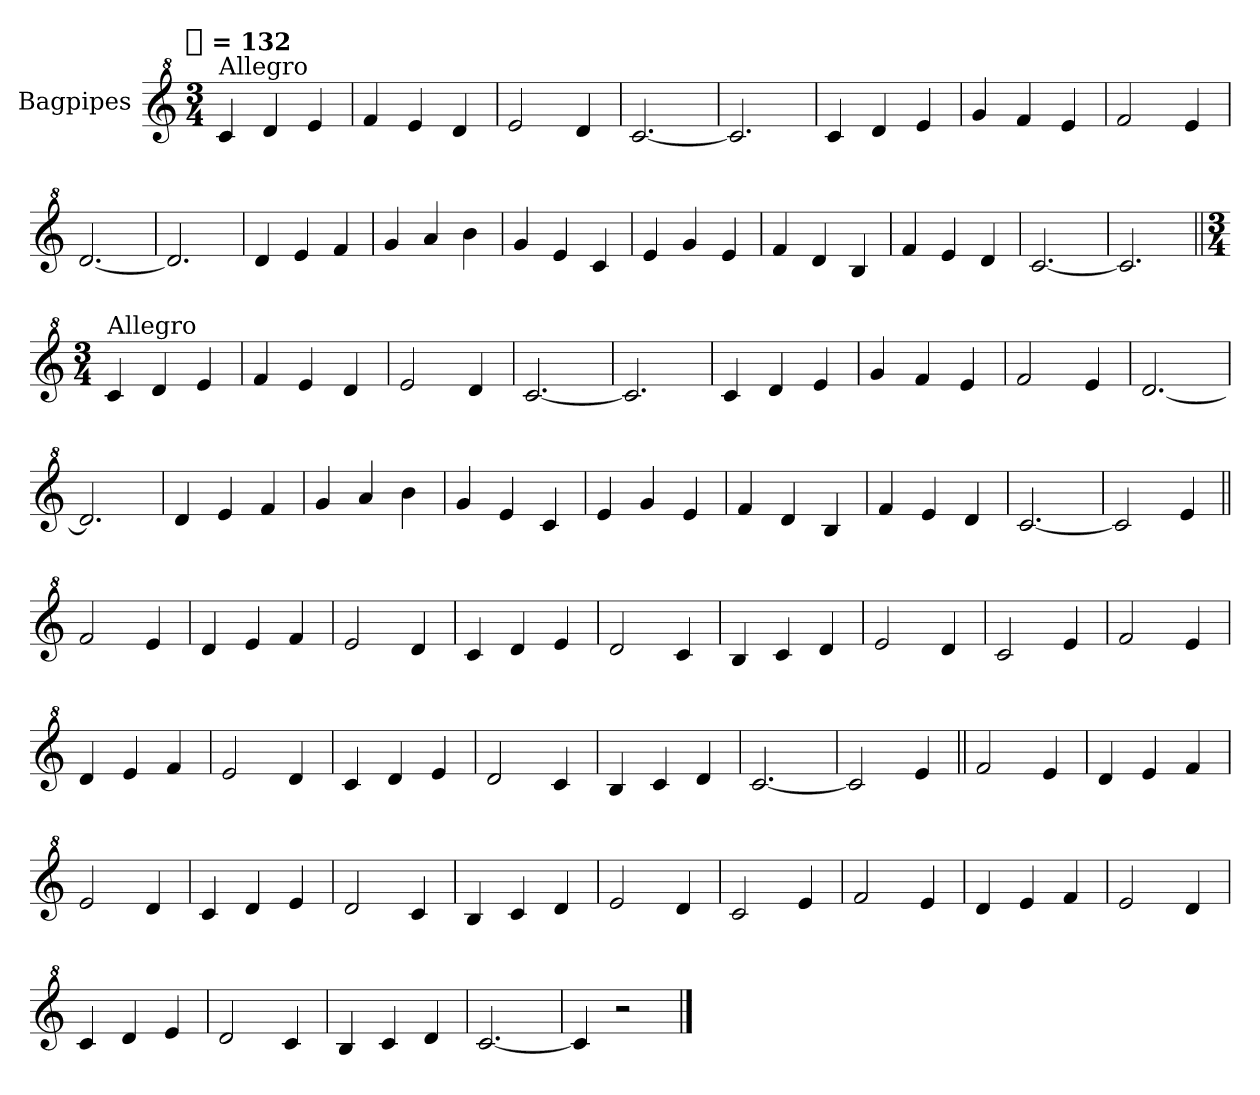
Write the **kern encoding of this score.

**kern
*part1
*staff1
*I"Bagpipes
*I'Bag
*clefG^2
*k[]
!!LO:TX:omd:t=[quarter] = 132
*M3/4
*MM132
=1
!LO:TX:a:t=Allegro
4cc
4dd
4ee
=
4ff
4ee
4dd
=
2ee
4dd
=
[2.cc
=
2.cc]
=
4cc
4dd
4ee
=
4gg
4ff
4ee
=
2ff
4ee
=
[2.dd
=
2.dd]
=
4dd
4ee
4ff
=
4gg
4aa
4bb
=
4gg
4ee
4cc
=
4ee
4gg
4ee
=
4ff
4dd
4b
=
4ff
4ee
4dd
=
[2.cc
=
2.cc]
=||
*M3/4
*MM132
!LO:TX:a:t=Allegro
4cc
4dd
4ee
=
4ff
4ee
4dd
=
2ee
4dd
=
[2.cc
=
2.cc]
=
4cc
4dd
4ee
=
4gg
4ff
4ee
=
2ff
4ee
=
[2.dd
=
2.dd]
=
4dd
4ee
4ff
=
4gg
4aa
4bb
=
4gg
4ee
4cc
=
4ee
4gg
4ee
=
4ff
4dd
4b
=
4ff
4ee
4dd
=
[2.cc
=
2cc]
4ee
=||
2ff
4ee
=
4dd
4ee
4ff
=
2ee
4dd
=
4cc
4dd
4ee
=
2dd
4cc
=
4b
4cc
4dd
=
2ee
4dd
=
2cc
4ee
=
2ff
4ee
=
4dd
4ee
4ff
=
2ee
4dd
=
4cc
4dd
4ee
=
2dd
4cc
=
4b
4cc
4dd
=
[2.cc
=
2cc]
4ee
=||
2ff
4ee
=
4dd
4ee
4ff
=
2ee
4dd
=
4cc
4dd
4ee
=
2dd
4cc
=
4b
4cc
4dd
=
2ee
4dd
=
2cc
4ee
=
2ff
4ee
=
4dd
4ee
4ff
=
2ee
4dd
=
4cc
4dd
4ee
=
2dd
4cc
=
4b
4cc
4dd
=
[2.cc
=
4cc]
2r
==
*-
